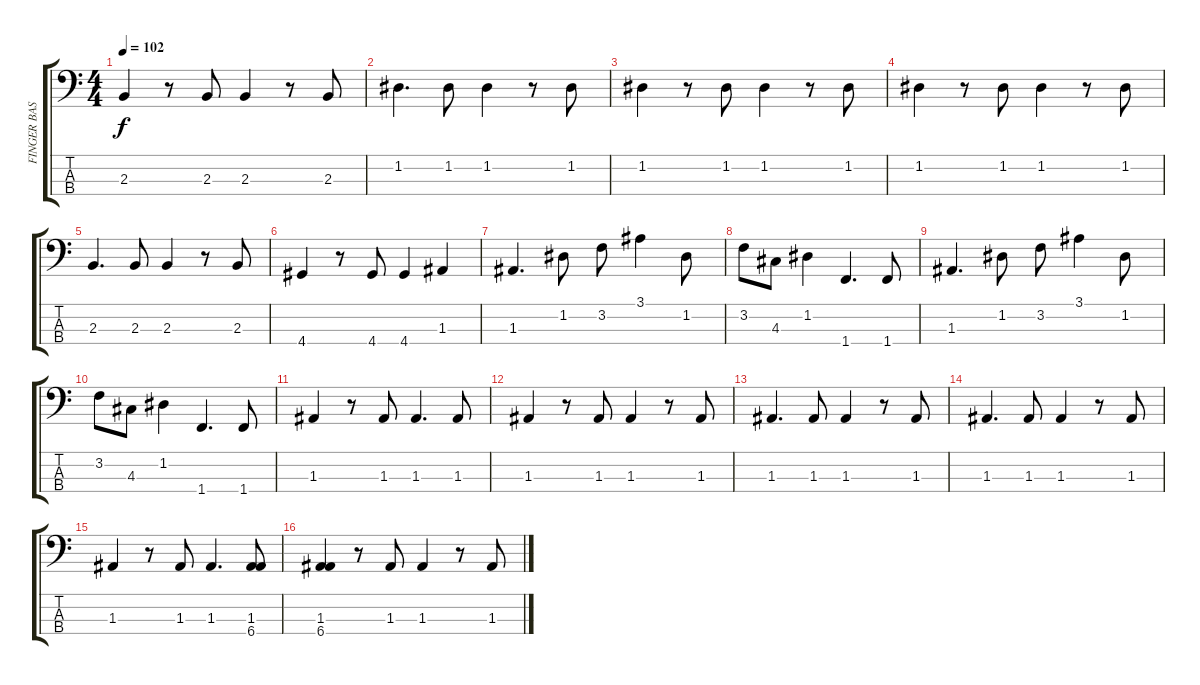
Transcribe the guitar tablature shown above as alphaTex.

\track ("FINGER BASS" "FINGER BAS") {instrument electricbassfinger}
\staff {score tabs}
\tuning (G2 D2 A1 E1) {hide}
\ts (4 4)
\tempo 102
\clef f4
\ks c
2.3.4{dy f} r.8 2.3.8 2.3.4 r.8 2.3.8 |
1.2.4{d} 1.2.8 1.2.4 r.8 1.2.8 |
1.2.4 r.8 1.2.8 1.2.4 r.8 1.2.8 |
1.2.4 r.8 1.2.8 1.2.4 r.8 1.2.8 |
2.3.4{d} 2.3.8 2.3.4 r.8 2.3.8 |
4.4.4 r.8 4.4.8 4.4.4 1.3.4 |
1.3.4{d} 1.2.8 3.2.8 3.1.4 1.2.8 |
3.2.8 4.3.8 1.2.4 1.4.4{d} 1.4.8 |
1.3.4{d} 1.2.8 3.2.8 3.1.4 1.2.8 |
3.2.8 4.3.8 1.2.4 1.4.4{d} 1.4.8 |
1.3.4 r.8 1.3.8 1.3.4{d} 1.3.8 |
1.3.4 r.8 1.3.8 1.3.4 r.8 1.3.8 |
1.3.4{d} 1.3.8 1.3.4 r.8 1.3.8 |
1.3.4{d} 1.3.8 1.3.4 r.8 1.3.8 |
1.3.4 r.8 1.3.8 1.3.4{d} (1.3 6.4).8 |
(1.3 6.4).4 r.8 1.3.8 1.3.4 r.8 1.3.8
